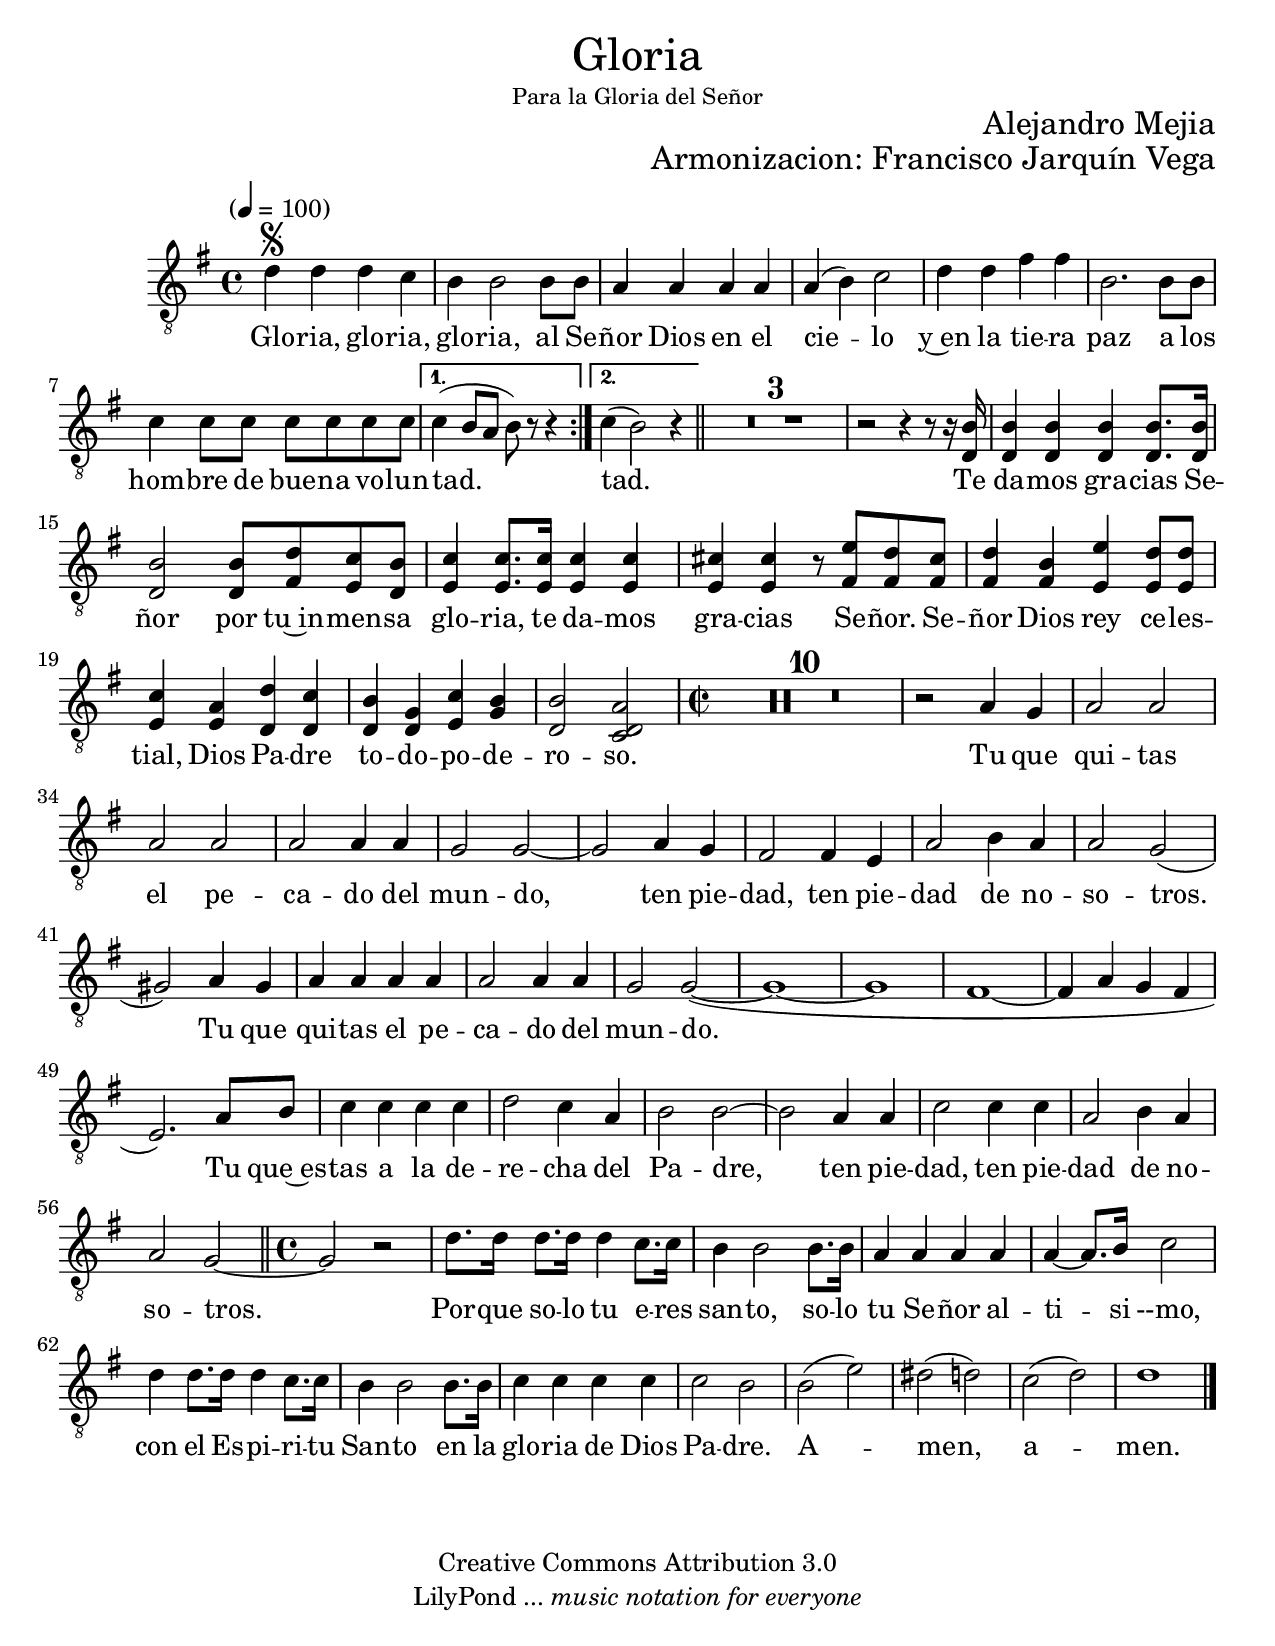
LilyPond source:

 % ****************************************************************
%       Gloria al Señor Dios - Tenor
%	by serach.sam@
% ****************************************************************
\language "espanol"
\version "2.23.2"

#(set-global-staff-size 22)

% --- Parametro globales
global = {
  \tempo "" 4=100
  \key sol \major
  \time 4/4
  \repeat volta 2 { s1*7 }
  \alternative {{ s1 }{ s1 }}
  \bar "||"
  s1*12
  \time 2/2
  s1*35
  \bar "||"
  \time 4/4
  s1*13
  \bar "|."
}

\markup { \fill-line { \center-column { \fontsize #5 "Gloria" \fontsize #2 "" \small "Para la Gloria del Señor" } } }
\markup { \fill-line { " " \fontsize #2 "Alejandro Mejia"  } }
\markup { \fill-line { " " \fontsize #2 "Armonizacion: Francisco Jarquín Vega"  } }
\header {
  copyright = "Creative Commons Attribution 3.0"
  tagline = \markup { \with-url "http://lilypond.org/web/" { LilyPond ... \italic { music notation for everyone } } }
  breakbefore = ##t 
}

% --- Musica
tenor = \relative do' {
  \compressEmptyMeasures
  \dynamicUp
  \clef	"G_8"
  re4\segno re re do	        | %1
  si4 si2 si8 si                | %2
  la4 la la la                  | %3
  la4( si) do2                  | %4
  re4 re fas fas                | %5
  si,2. si8 si               	| %6
  do4 do8 do do do do do    	| %7
  do4( si8 la si) r r4          | %8
  do4(si2) r4                   | %9
  R1*3                          | %12
  r2 r4 r8 r16 <si re,>16       | %13
  <si re,>4 <si re,>4 <si re,>4 <si re,>8. <si re,>16| %14
  <si re,>2 <si re,>8 <re fas,> <do mi,> <si re,>| %15
  <do mi,>4 <do mi,>8. <do mi,>16 <do mi,>4 <do mi,>| %16
  <dos mi,>4 <dos mi,> r8 <mi fas,> <re fas,> <dos fas,>| %17
  <re fas,>4 <si fas> <mi mi,> <re mi,>8 <re mi,>| %18
  <do mi,>4 <la mi> <re re,> <do re,>| %19
  <si re,> <sol re> <do mi,> <si sol>| %20
  <si re,>2 <la re, do>2| %21
  R1*10                         | %31
  r2 la4 sol                    | %32
  la2 la la la                  | %33
  la2 la4 la                    | %34
  sol2 sol~                     | %35
  sol2 la4 sol                  | %36
  fas2 fas4 mi                   | %37
  la2 si4 la                    | %38
  la2 sol2(                     | %39
  sols2) la4 sols               | %40
  la4 la la la                  | %41
  la2 la4 la                    | %42
  sol2 sol(~                    | %43
  sol1~                         | %44
  sol1                          | %45
  fas1~                         | %46
  fas4 la sol fas               | %47
  mi2.) la8 si                  | %48
  do4 do do do                  | %49
  re2 do4 la                    | %50
  si2 si~                       | %51
  si2 la4 la                    | %52
  do2 do4 do                    | %53
  la2 si4 la                    | %54
  la2 sol~                      | %55
  sol2 r                        | %56
  re'8. re16 re8. re16 re4 do8. do16| %57
  si4 si2 si8. si16             | %58
  la4 la la la                  | %59
  la4~ la8. si16 do2            | %60
  re4 re8. re16 re4 do8. do16   | %61
  si4 si2 si8. si16             | %62
  do4 do do do                  | %63
  do2 si                        | %64
  si2( mi)                      | %65
  res2( re)                     | %66
  do2( re)                      | %67
  re1                           | %68
}

% --- Letra
letra = \lyricmode {
  Glo -- ria, glo -- ria, glo -- ria, al Se -- ñor Dios en el cie -- lo
  y~en la tie -- ra paz a los hom -- bre de bue -- na vo -- lun -- tad. tad.
  Te da -- mos gra -- cias Se -- ñor por tu~in -- men -- sa glo -- ria,
  te da -- mos gra -- cias Se -- ñor.
  Se -- ñor Dios rey ce -- les -- tial, Dios Pa -- dre to -- do -- po -- de -- ro -- so.
  Tu que qui -- tas el pe -- ca -- do del mun -- do, 
  ten pie -- dad, ten pie -- dad de no -- so -- tros.
  Tu que qui -- tas el pe -- ca -- do del mun -- do.
  Tu que~es -- tas a la de -- re -- cha del Pa -- dre, 
  ten pie -- dad, ten pie -- dad de no -- so -- tros.
  Por -- que so -- lo tu e -- res san -- to,
  so -- lo tu Se -- ñor al -- ti -- si --mo,
  con el Es -- pi -- ri -- tu San -- to en la glo -- ria de Dios Pa -- dre.
  A -- men, a -- men.
}

\score {
  <<
    \new Staff <<
        \new Voice = "voz" << \global \tenor >>
        \new Lyrics \lyricsto "voz" \letra
    >>
  >>
  \midi {}
  \layout {}
}

\paper {
  #(set-paper-size "letter")
}
